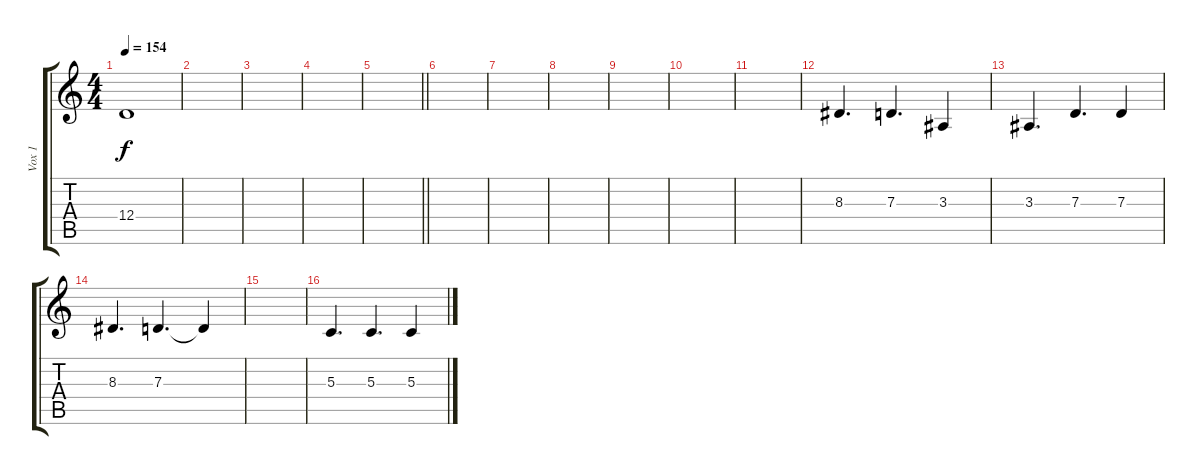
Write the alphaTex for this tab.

\track ("Vox 1" "Vox 1") {instrument viola}
\staff {score tabs}
\tuning (E4 B3 G3 D3 A2 E2) {hide}
\ts (4 4)
\tempo 154
\clef g2
\ks c
12.4.1{dy f} |
|
|
|
\barLineRight lightlight
|
\section ("" " ")
|
|
|
|
|
|
8.3.4{d} 7.3.4{d} 3.3.4 |
3.3.4{d} 7.3.4{d} 7.3.4 |
8.3.4{d} 7.3.4{d} 7.3{t}.4 |
|
5.3.4{d} 5.3.4{d} 5.3.4
